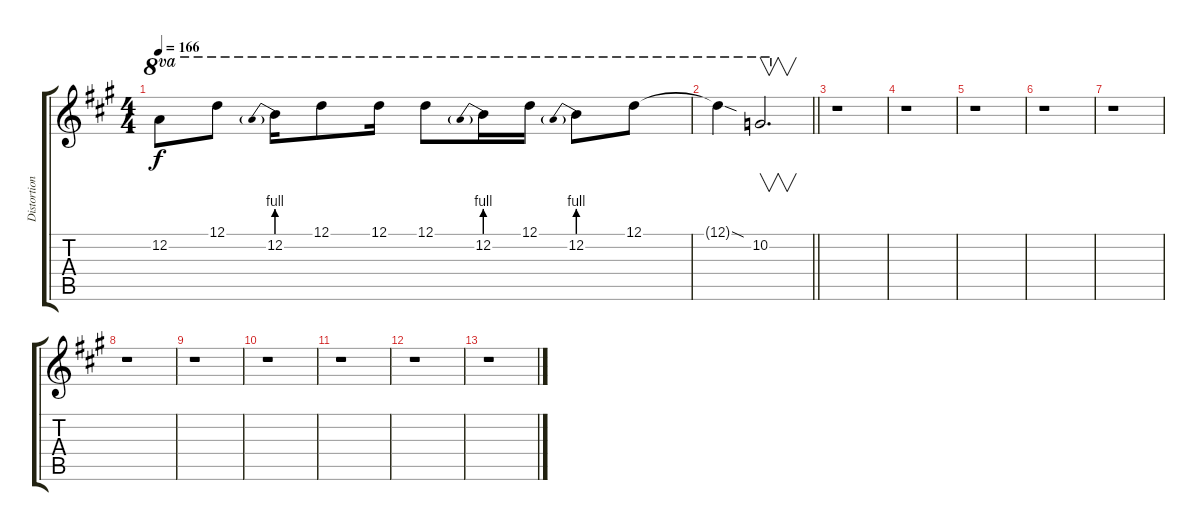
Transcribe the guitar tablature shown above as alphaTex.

\track ("Distortion" "Distortion") {instrument distortionguitar}
\staff {score tabs}
\tuning (D4 A3 F3 C3 G2 D2) {hide}
\ts (4 4)
\tempo 166
\clef g2
\ks a
12.2{t}.8{ot 8va dy f} 12.1.8{ot 8va} 12.2{be (prebend 0 4 60 4)}.16{ot 8va} 12.1.8{ot 8va} 12.1.16{ot 8va} 12.1.8{ot 8va} 12.2{be (prebend 0 4 60 4)}.16{ot 8va} 12.1.16{ot 8va} 12.2{be (prebend 0 4 60 4)}.8{ot 8va} 12.1.8{ot 8va} |
\barLineRight lightlight
12.1{sod t}.4{ot 8va} 10.2.2{v d ot 8va} |
\section ("" " ")
r.1 |
r.1 |
r.1 |
r.1 |
r.1 |
r.1 |
r.1 |
r.1 |
r.1 |
r.1 |
r.1
